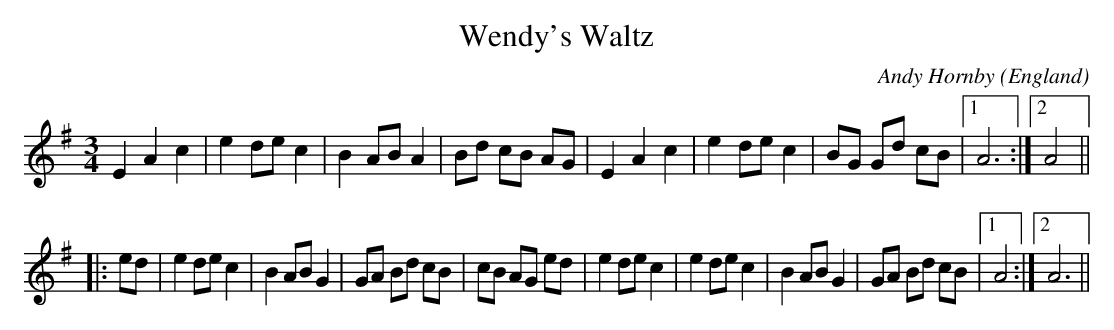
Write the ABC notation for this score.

X:1
T:Wendy's Waltz
C:Andy Hornby
M:3/4
O:England
K:A dorian
E2 A2 c2|e2 de c2|B2 AB A2|Bd cB AG| \
E2 A2 c2|e2 de c2|BG Gd cB|1 A6 :|2 A4||
|:ed|\
e2 de c2|B2 AB G2|GA Bd cB|cB AG ed|\
e2 de c2|e2 de c2|B2 AB G2|GA Bd cB|1A4 :|2 A6||
